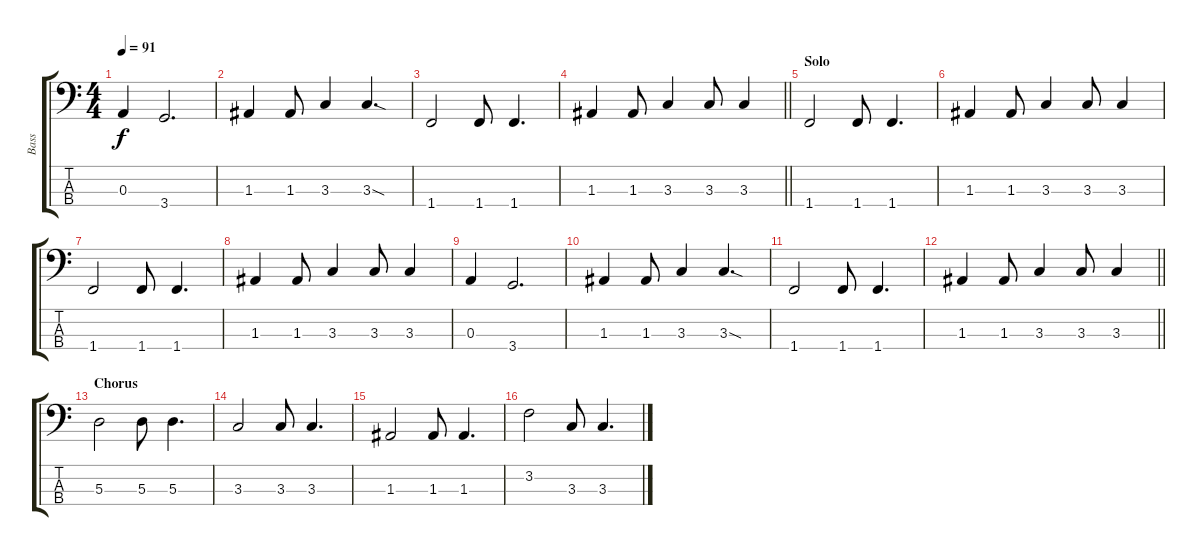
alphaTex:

\track ("Bass" "Bass") {instrument electricbassfinger}
\staff {score tabs}
\tuning (G2 D2 A1 E1) {hide}
\ts (4 4)
\tempo 91
\clef f4
\ks c
0.3.4{dy f} 3.4.2{d} |
1.3.4 1.3.8 3.3.4 3.3{sod}.4{d} |
1.4.2 1.4.8 1.4.4{d} |
\barLineRight lightlight
1.3.4 1.3.8 3.3.4 3.3.8 3.3.4 |
\section ("" "Solo")
1.4.2 1.4.8 1.4.4{d} |
1.3.4 1.3.8 3.3.4 3.3.8 3.3.4 |
1.4.2 1.4.8 1.4.4{d} |
1.3.4 1.3.8 3.3.4 3.3.8 3.3.4 |
0.3.4 3.4.2{d} |
1.3.4 1.3.8 3.3.4 3.3{sod}.4{d} |
1.4.2 1.4.8 1.4.4{d} |
\barLineRight lightlight
1.3.4 1.3.8 3.3.4 3.3.8 3.3.4 |
\section ("" "Chorus")
5.3.2 5.3.8 5.3.4{d} |
3.3.2 3.3.8 3.3.4{d} |
1.3.2 1.3.8 1.3.4{d} |
3.2.2 3.3.8 3.3.4{d}
